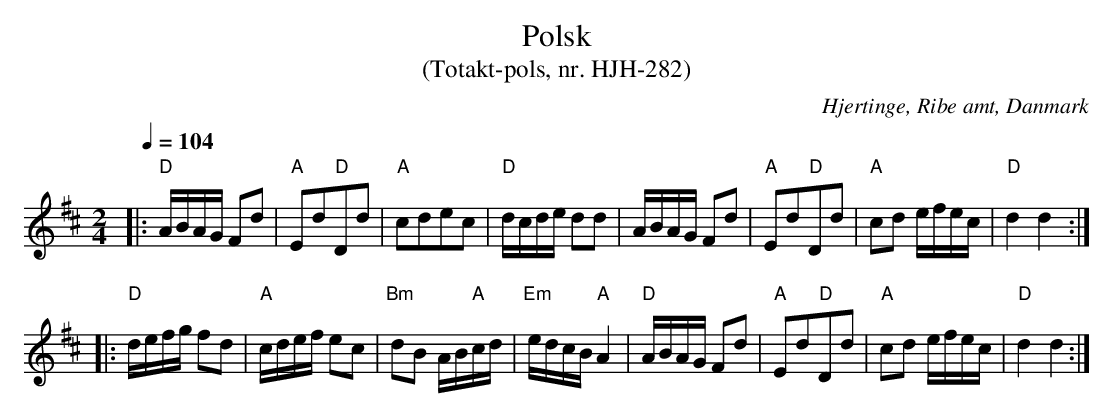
X:1
T:Polsk
T:(Totakt-pols, nr. HJH-282)
O:Hjertinge, Ribe amt, Danmark
M:2/4
L:1/8
Q:1/4=104
K:D
|: "D"A/B/A/G/ Fd | "A"Ed"D"Dd | "A"cdec | "D"d/c/d/e/ dd | A/B/A/G/ Fd | "A"Ed"D"Dd | "A"cd e/f/e/c/ | "D"d2 d2 :|
|: "D"d/e/f/g/ fd | "A"c/d/e/f/ ec | "Bm"dB A/B/"A"c/d/ | "Em"e/d/c/B/ "A"A2 | "D"A/B/A/G/ Fd | "A"Ed"D"Dd | "A"cd e/f/e/c/ | "D"d2 d2 :|
